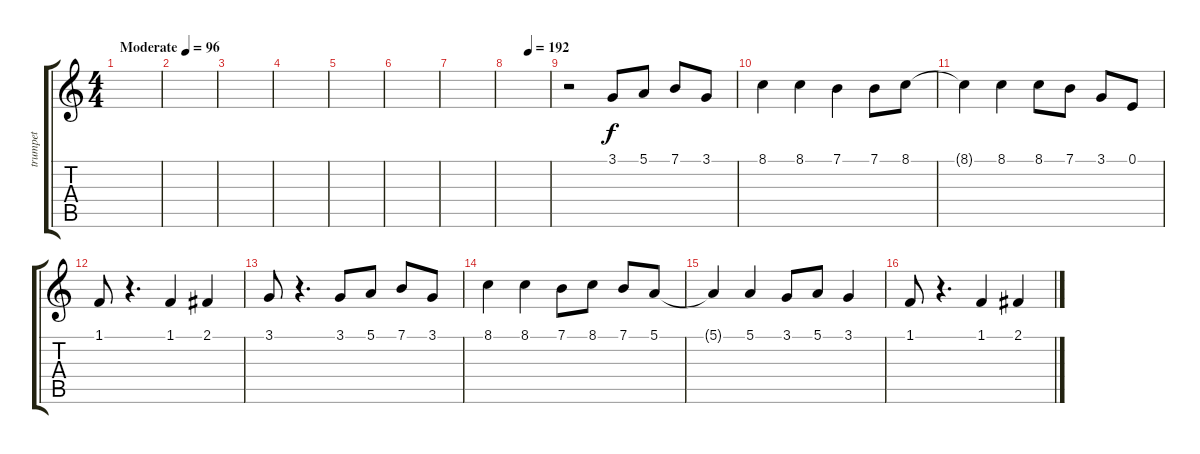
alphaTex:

\track ("trumpet" "trumpet") {instrument trumpet}
\staff {score tabs}
\tuning (E4 B3 G3 D3 A2 E2) {hide}
\ts (4 4)
\tempo (96 "Moderate")
\clef g2
\ks c
|
|
|
|
|
|
|
\tempo (192 0.5)
|
r.2 3.1.8 5.1.8 7.1.8 3.1.8 |
8.1.4 8.1.4 7.1.4 7.1.8 8.1.8 |
8.1{t}.4 8.1.4 8.1.8 7.1.8 3.1.8 0.1.8 |
1.1.8 r.4{d} 1.1.4 2.1.4 |
3.1.8 r.4{d} 3.1.8 5.1.8 7.1.8 3.1.8 |
8.1.4 8.1.4 7.1.8 8.1.8 7.1.8 5.1.8 |
5.1{t}.4 5.1.4 3.1.8 5.1.8 3.1.4 |
1.1.8 r.4{d} 1.1.4 2.1.4
